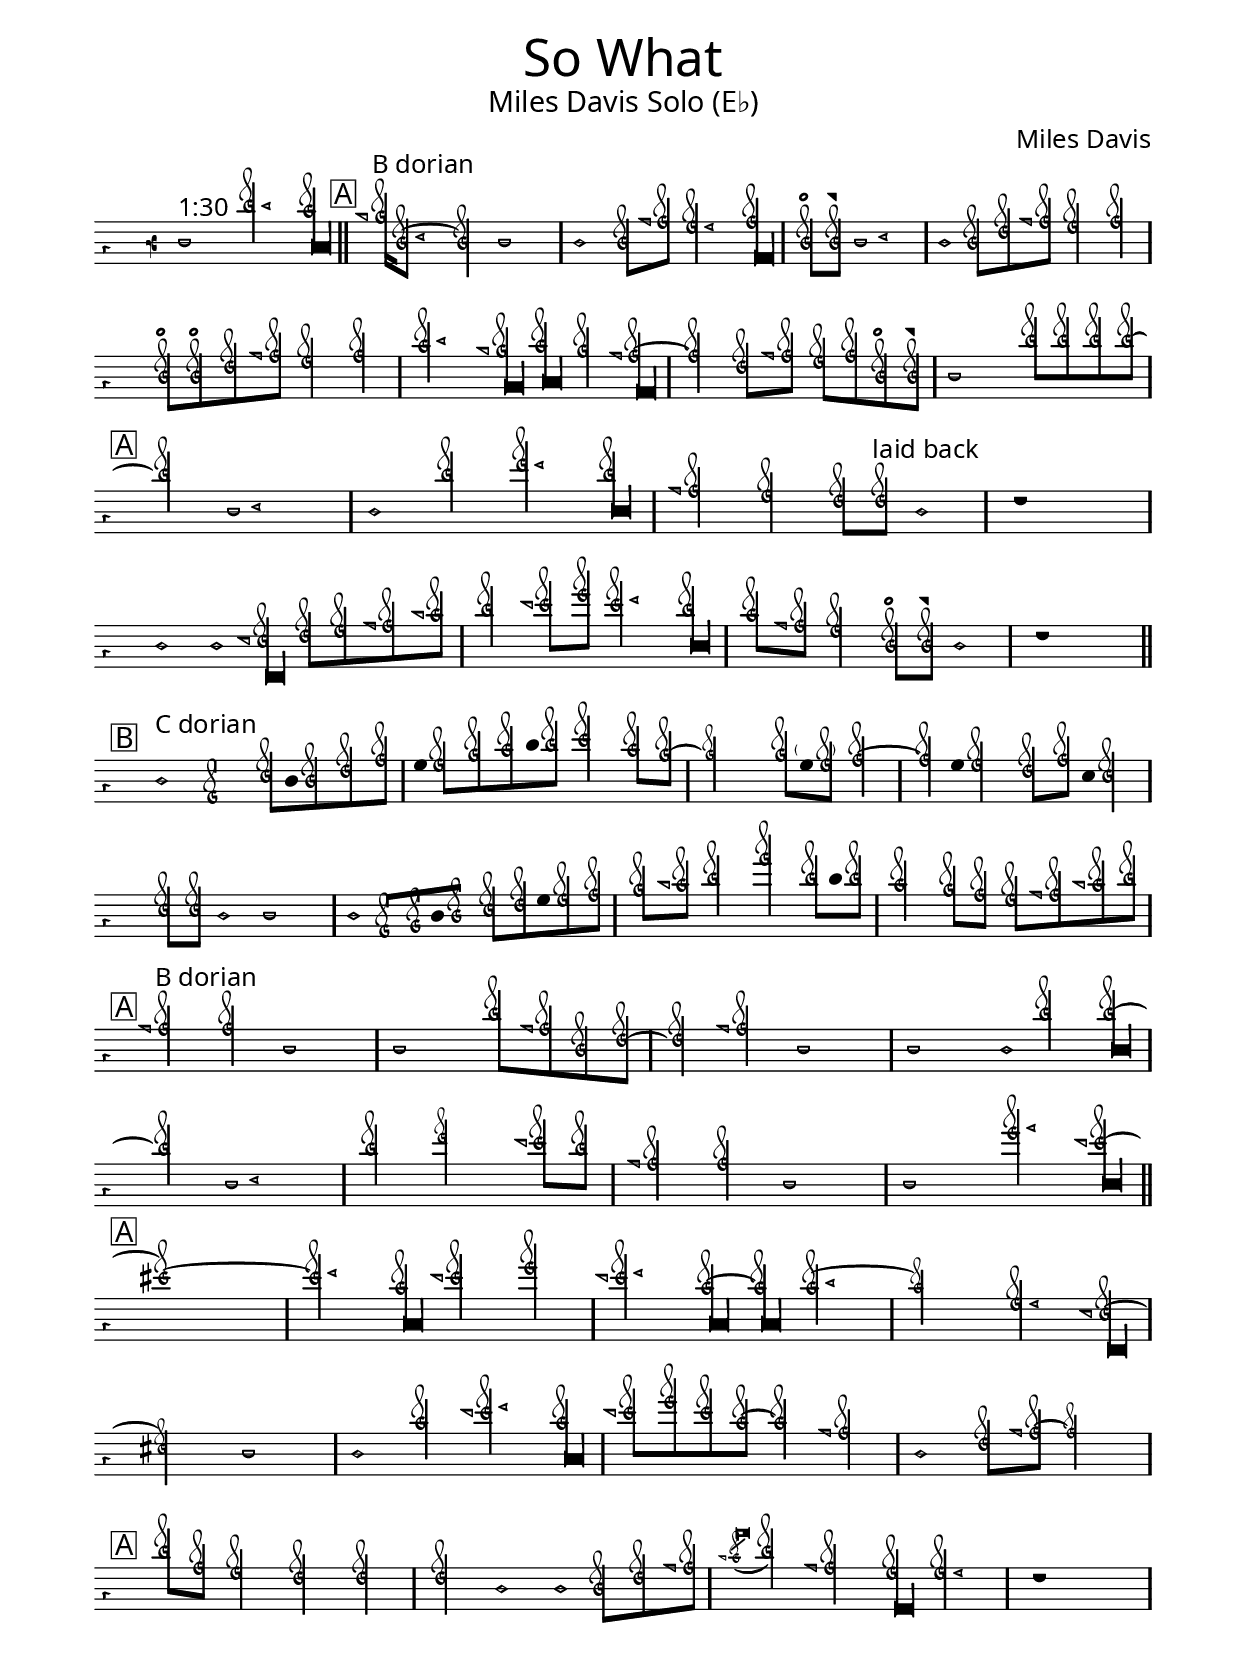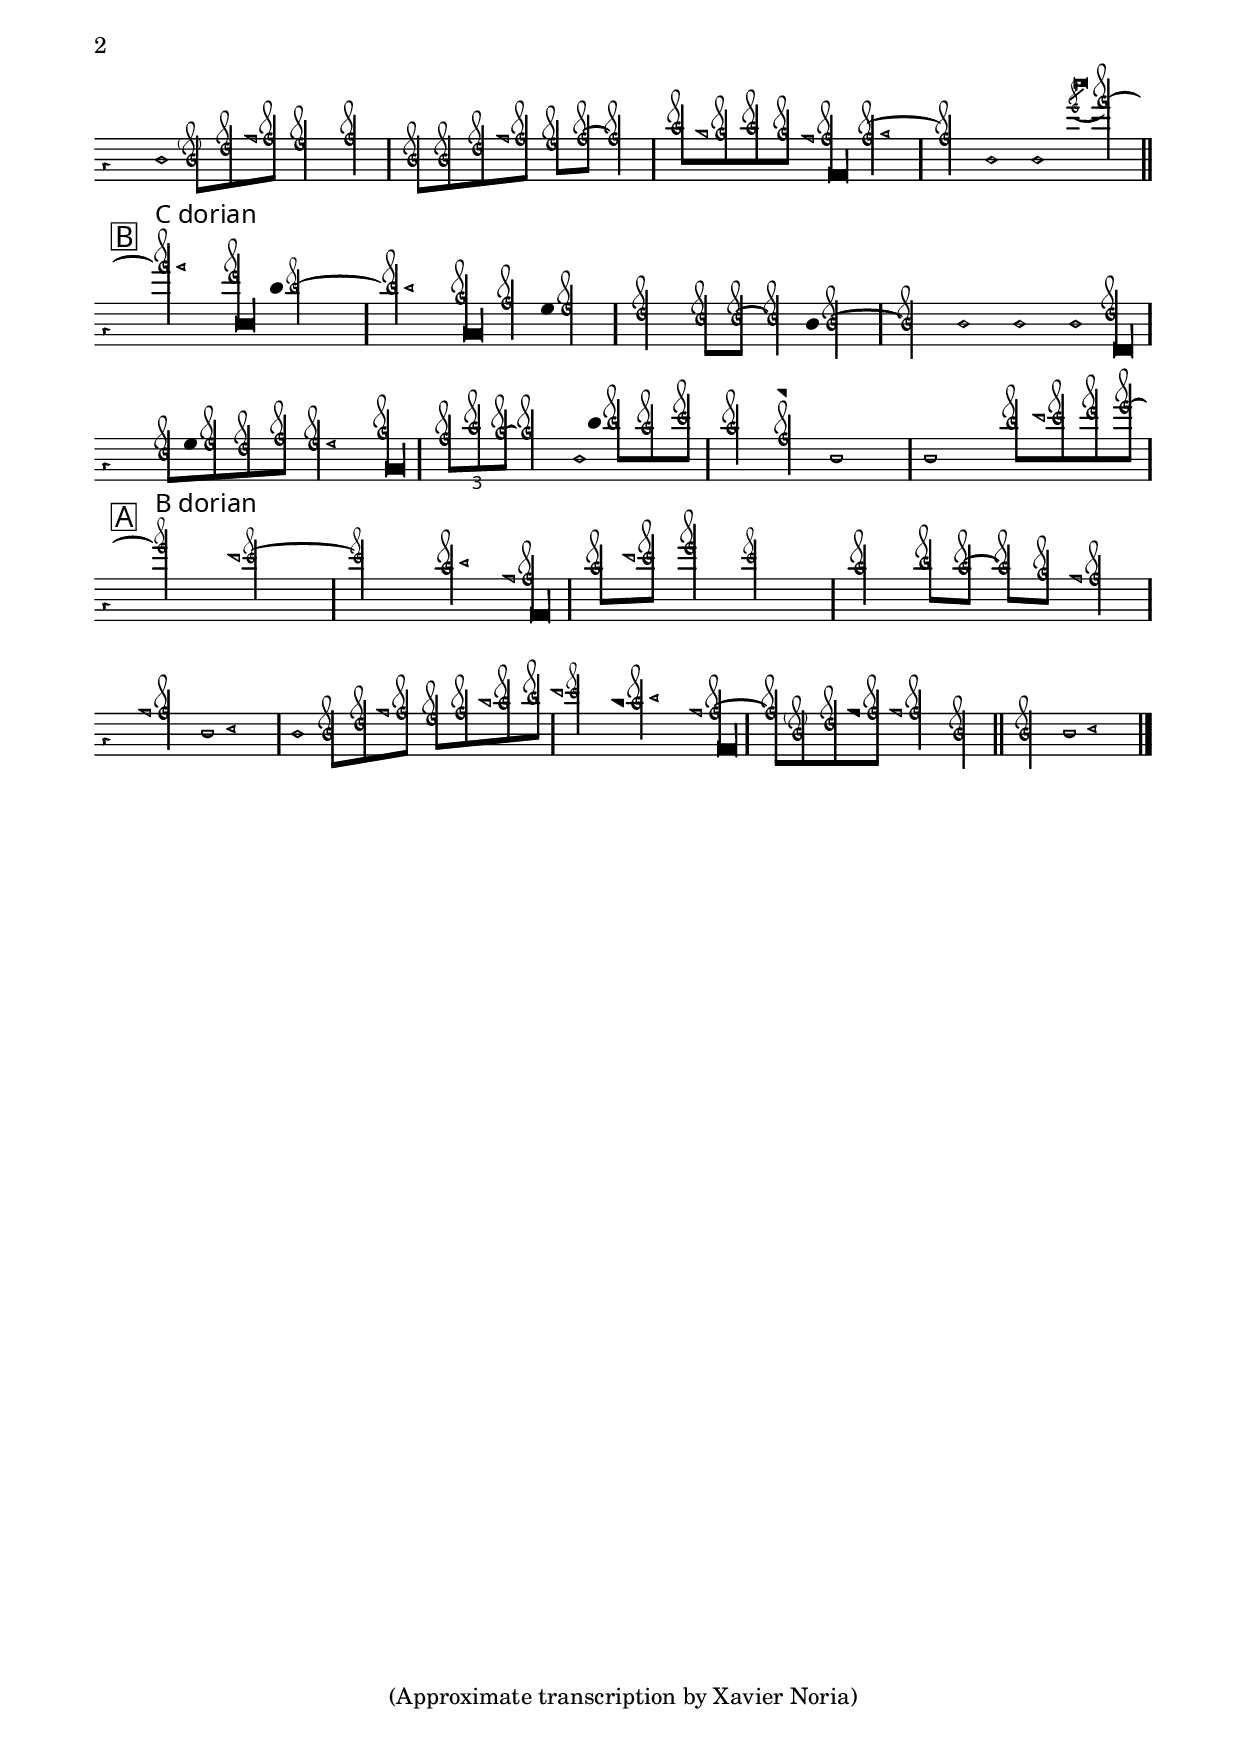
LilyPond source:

\version "2.18.0"

\version "2.16.0"

% preliminary LilyJAZZ version for testing purposes

\paper { indent = #0 }

%***********************************************************************
% MAPPING ALISTS / LOOKUP TABLES
%***********************************************************************

% MAPPING ALIST: GLYPH NAME TO UNICODE CHAR NUMBER =====================
#(define jazz-map '(
    ("noteheads.s0jazz" . #xe191) 
    ("noteheads.s1jazz" . #xe192)
    ("noteheads.s2jazz" . #xe193)
    ("noteheads.s0slashjazz" . #xe19c)
    ("noteheads.s1slashjazz" . #xe19d)
    ("noteheads.s2slashjazz" . #xe19e)
    ("noteheads.s2crossjazz" . #xe1a1)
    ("flags.u3jazz" . #xe21c)
    ("flags.u4jazz" . #xe21d)
    ("flags.u5jazz" . #xe21e)
    ("flags.u6jazz" . #xe21f)
    ("flags.u7jazz" . #xe220)
    ("flags.d3jazz" . #xe221)
    ("flags.d4jazz" . #xe222)
    ("flags.d5jazz" . #xe223)
    ("flags.d6jazz" . #xe224)
    ("flags.d7jazz" . #xe225)
    ("flags.ugracejazz" . #xe226)
    ("flags.dgracejazz" . #xe227)
    ("dots.dot" . #xe131)
    ("accidentals.doublesharpjaz" . #xe126)
    ("accidentals.sharpjazz" . #xe10f)
    ("accidentals.naturaljazz" . #xe117)
    ("accidentals.flatjazz" . #xe11b)
    ("accidentals.flatflatjazz" . #xe124)
    ("accidentals.rightparenjaz" . #xe127)
    ("accidentals.leftparenjazz" . #xe128)
    ("rests.mmendjazz" . #xe0f8)
    ("rests.0jazz" . #xe100)
    ("rests.1jazz" . #xe101)
    ("rests.0ojazz" . #xe102)
    ("rests.1ojazz" . #xe103)
    ("rests.2jazz" . #xe108)
    ("rests.3jazz" . #xe10a)
    ("rests.4jazz" . #xe10b)
    ("rests.5jazz" . #xe10c)
    ("rests.6jazz" . #xe10d)
    ("rests.7jazz" . #xe10e)
    ("clefs.Fjazz" . #xe170)
    ("scripts.ufermatajazz" . #xe132)
    ("scripts.dfermatajazz" . #xe133)
    ("scripts.asteriskjazz" . #xe138)
    ("scripts.sforzatojazz" . #xe13b)
    ("scripts.esprjazz" . #xe13c)
    ("scripts.staccatojazz" . #xe13d)
    ("scripts.tenutojazz" . #xe140)
    ("scripts.uportatojazz" . #xe141)
    ("scripts.dportatojazz" . #xe142)
    ("scripts.umarcatojazz" . #xe143)
    ("scripts.dmarcatojazz" . #xe144)
    ("scripts.openjazz" . #xe145)
    ("scripts.stoppedjazz" . #xe148)
    ("scripts.trilljazz" . #xe14d)
    ("scripts.segnojazz" . #xe153)
    ("scripts.varsegnojazz" . #xe154)
    ("scripts.codajazz" . #xe155)
    ("scripts.varcodajazz" . #xe156)
    ("scripts.trill_elementjazz" . #xe15c)
    ("scripts.trilelementjazz" . #xe15f)
    ("scripts.pralljazz" . #xe160)
    ("scripts.prallpralljazz" . #xe162)
    ("clefs.F_changejazz" . #xe171)
    ("clefs.Gjazz" . #xe172)
    ("clefs.G_changejazz" . #xe173)
    ("timesig.C44jazz" . #xe178)
    ("timesig.C22jazz" . #xe179)
    ("zerojazz" . #x0030)
    ("onejazz" . #x0031)
    ("twojazz" . #x0032)
    ("threejazz" . #x0033)
    ("fourjazz" . #x0034)
    ("fivejazz" . #x0035)
    ("sixjazz" . #x0036)
    ("sevenjazz" . #x0037)
    ("eightjazz" . #x0038)
    ("ninejazz" . #x0039)
    ("Fjazz" . #x0046)
    ("fjazz" . #x0066)
    ("mjazz" . #x006d)
    ("pjazz" . #x0070)
    ("rjazz" . #x0072)
    ("sjazz" . #x0073)
    ("zjazz" . #x007a)))                            

#(define jazz-alteration-glyph-name-alist
  '((0 . "accidentals.naturaljazz")
    (-1/2 . "accidentals.flatjazz")
    (1/2 . "accidentals.sharpjazz")
    (1 . "accidentals.doublesharpjaz")
    (-1 . "accidentals.flatflatjazz")))


%***********************************************************************
%  JAZZ GLYPH ACCESS
%***********************************************************************

#(define-markup-command (jazzchar layout props charnum) (number?)
  "char for jazz characters"
    (interpret-markup layout props
      (markup (#:fontsize 5 #:override '(font-name . "LilyJAZZ") #:char charnum))))

% JAZZGLYPH: REPLACEMENT FOR MUSICGLYPH ================================
#(define-markup-command (jazzglyph layout props glyphname) (string?)
  "musicglyph replacemet for jazz (i. e. non-Feta) characters"
    (let* ((charnum (cdr (assoc glyphname  jazz-map))))
    (interpret-markup layout props
      (markup (#:fontsize 5 #:override '(font-name . "LilyJAZZ") #:char charnum)))))


%***********************************************************************
%  JAZZ CLEFS
%***********************************************************************

#(define (jazz-clef grob)
  "jazz clef stencil"
  (let* ((glyphname (string-append (ly:grob-property grob 'glyph-name) "jazz")))    
    (if (pair? (assoc glyphname jazz-map))
        (grob-interpret-markup grob (markup #:jazzglyph glyphname))
        (ly:clef::print grob))))


%***********************************************************************
% KEY SIGNATURES
%***********************************************************************

#(define (jazz-keysig grob)
  "stencil: jazz key signature (including cancellation)"
  (let* ((altlist (ly:grob-property grob 'alteration-alist))
    (c0pos (ly:grob-property grob 'c0-position))
    (keysig-stencil '()))
    (for-each (lambda (alt) 
         (let* ((alteration (if (grob::has-interface grob 'key-cancellation-interface) 0 (cdr alt)))
         (glyphname (assoc-get alteration jazz-alteration-glyph-name-alist ""))
         (padding (cond
           ((< alteration 0) 0.25)  ; any kind of flat
           ((= alteration 0) 0.05)    ;  natural
           ((< alteration 1) 0.1)    ; sharp (less than double sharp)
           (else -0.4)))                ; double sharp
         (ypos (key-signature-interface::alteration-position (car alt) (cdr alt) c0pos))
         (acc-stencil (grob-interpret-markup grob (markup #:raise (/ ypos 2) #:jazzglyph glyphname))))
         (set! keysig-stencil (ly:stencil-combine-at-edge acc-stencil X RIGHT keysig-stencil padding)))) altlist)
    keysig-stencil))


%***********************************************************************
% TIME SIGNATURE
%***********************************************************************

#(define (jazz-timesig grob)
  (let* ((style (ly:grob-property grob 'style))
         (fraction (ly:grob-property grob 'fraction))
         (glyphname (if (equal? style 'C) 
                (cond 
                   ((equal? fraction '(4 . 4)) "timesig.C44jazz")
                   ((equal? fraction '(2 . 2)) "timesig.C22jazz")
                   (else "")) "")))
    (if (equal? glyphname "")
        (ly:time-signature::print grob)
        (grob-interpret-markup grob (markup #:fontsize -5 #:jazzglyph glyphname)))))


%***********************************************************************
% NOTE HEADS
%***********************************************************************

#(define (jazz-notehead grob)
  "stencil: jazz noteheads"
  (let* ((log (ly:grob-property grob 'duration-log)))
     (set! (ly:grob-property grob 'stem-attachment) '(1.0 . 0.35))
     (grob-interpret-markup grob
      (cond 
         ((<= log 0) (markup #:jazzglyph "noteheads.s0jazz"))
         ((<= log 1) (markup #:jazzglyph "noteheads.s1jazz"))  
	 (else  (markup #:jazzglyph "noteheads.s2jazz"))))))

%***********************************************************************
% FLAGS
%***********************************************************************

#(define (jazz-flag grob)
  "stencil: jazz flags"
   (let* ((stem-grob (ly:grob-parent grob X))
          (log (ly:grob-property stem-grob 'duration-log))
          (dir (ly:grob-property stem-grob 'direction))
          (stem-width (* (ly:staff-symbol-line-thickness grob) (ly:grob-property stem-grob 'thickness)))
          (glyphname (string-append "flags." (if (> dir 0) "u" "d") (number->string log) "jazz"))
          (flag-stencil (grob-interpret-markup grob (markup #:jazzglyph glyphname)))
          (flag-pos (cons (* stem-width -1) 0))
          (stroke-style (ly:grob-property grob 'stroke-style))
          (stroke-stencil (if (equal? stroke-style "grace")
                              (if (equal? dir UP) 
                                  (make-line-stencil 0.15 -0.5 -1.6 0.75 -0.6)
                                  (make-line-stencil 0.15 -0.4 1.6 0.85 0.6))
     ;                             (grob-interpret-markup grob (markup #:jazzglyph "flags.ugracejazz"))
     ;                             (grob-interpret-markup grob (markup #:jazzglyph "flags.dgracejazz")))
                              empty-stencil)))
          (ly:stencil-translate (ly:stencil-add flag-stencil stroke-stencil) flag-pos)))


%***********************************************************************
% DOTS (DURATION)
%***********************************************************************

#(define (jazz-dots grob)
  "stencil: jazz duration dots"
  (let* ((dot-count (ly:grob-property grob 'dot-count)))
     (grob-interpret-markup grob (markup
         (if (>= dot-count 1) (markup #:translate '(0.4 . 0) #:jazzglyph "dots.dot") (markup #:null))
         (if (>= dot-count 2) (markup #:translate '(0.25 . 0) #:jazzglyph "dots.dot") (markup #:null))
         (if (>= dot-count 3) (markup #:translate '(0.25 . 0) #:jazzglyph "dots.dot") (markup #:null))
         (if (>= dot-count 4) (markup #:translate '(0.25 . 0) #:jazzglyph "dots.dot") (markup #:null))
         (if (>= dot-count 5) (markup #:translate '(0.25 . 0) #:jazzglyph "dots.dot") (markup #:null))))))         


%***********************************************************************
% ACCIDENTALS
%***********************************************************************

% ACCIDENTALS (MUSICAL CONTEXT) ========================================
#(define (jazz-accidental grob)
   "stencil: jazz accidentals in front of notes or used as suggestions"
  (let* ((alt (ly:grob-property grob 'alteration))
         (show (if (null? (ly:grob-property grob 'forced)) (if (null? (ly:grob-object grob 'tie)) #t #f ) #t )))
    (if (equal? show #t)
      (grob-interpret-markup grob (markup #:jazzglyph (assoc-get alt jazz-alteration-glyph-name-alist "")))
      (ly:accidental-interface::print grob))))

% CAUTIONARY ACCIDENTALS (MUSICAL CONTEXT) =============================
#(define (jazz-accidental-cautionary grob)
   "stencil: jazz cautionary accidentals in front of notes"
  (let* ((alt (ly:grob-property grob 'alteration)))
    (grob-interpret-markup grob
      (case alt 
         ((1) (markup #:concat (
                     #:translate '(0 . -0.05) #:jazzglyph "accidentals.leftparenjazz" 
                     #:jazzglyph "accidentals.doublesharpjaz"                         
                     #:translate '(0 . 0.05) #:jazzglyph "accidentals.rightparenjaz" )))
         ((1/2) (markup #:concat (
                     #:translate '(0 . -0.1) #:jazzglyph "accidentals.leftparenjazz" 
                     #:jazzglyph "accidentals.sharpjazz"                       
                     #:translate '(0 . 0.3) #:jazzglyph "accidentals.rightparenjaz" )))
         ((0) (markup #:concat (
                     #:translate '(0.1 . 0) #:rotate 5 #:jazzglyph "accidentals.leftparenjazz" 
                     #:jazzglyph "accidentals.naturaljazz"                          
                     #:translate '(0.05 . 0.3) #:rotate 5 #:jazzglyph "accidentals.rightparenjaz" )))
         ((-1/2) (markup #:concat (
                     #:translate '(-0.15 . 0.3) #:jazzglyph "accidentals.leftparenjazz" 
                     #:jazzglyph "accidentals.flatjazz"                                   
                     #:translate '(0 . 0.2) #:jazzglyph "accidentals.rightparenjaz" )))   ;   
         ((-1) (markup #:concat (
                     #:translate '(-0.15 . 0.5) #:jazzglyph "accidentals.leftparenjazz" 
                     #:jazzglyph "accidentals.flatflatjazz"                                  
                     #:translate '(-0.1 . 0.4) #:jazzglyph "accidentals.rightparenjaz" )))))))


%***********************************************************************
% RESTS
%***********************************************************************

#(define (jazz-rest grob)
  (let* ((duration (ly:grob-property grob 'duration-log))
         (glyphname (string-append "rests." (number->string duration) "jazz")))
      (grob-interpret-markup grob (markup #:jazzglyph glyphname))))


%***********************************************************************
% DYNAMICS
%***********************************************************************

  sfpp = #(make-dynamic-script  "sfpp" )
% re-defined because of spefilal f with horizontal bar for ligatures/grouping:
  ff = #(make-dynamic-script  "FF" )
  fff = #(make-dynamic-script  "FFF" )
  ffff = #(make-dynamic-script  "FFFF" )
  fffff = #(make-dynamic-script  "FFFFF" )

% to do: make reversible for \jazzOff
#(define-markup-command (dynamic layout props arg)
  (markup?)
  #:category font
  "Use jazz instead of feta for dynamic markup font."
  (interpret-markup layout props (markup #:fontsize 5 #:override '(font-name . "LilyJAZZ") arg)))



%***********************************************************************
% ACCENTS
%***********************************************************************

#(define (jazz-articulation grob)
  (let* ((dir (ly:grob-property grob 'direction))
           (var (ly:grob-property grob 'script-stencil))
           (glyphname (if (= dir DOWN) (car (cdr var)) (cdr (cdr var))))
           (jazzchar (assoc-get (string-append "scripts." glyphname "jazz") jazz-map 0 )))
     (if (> jazzchar 0) 
         (grob-interpret-markup grob (markup #:jazzchar jazzchar))
         (ly:script-interface::print grob))))


fermataMarkup =
#(make-music 'MultiMeasureTextEvent
             'tweaks (list
                      ;; Set the 'text based on the 'direction
                      (cons 'text (lambda (grob)
                                    (if (eq? (ly:grob-property grob 'direction) DOWN)
                                        (markup #:concat (" " #:jazzglyph "scripts.dfermatajazz"))
                                        (markup #:concat (" " #:jazzglyph "scripts.ufermatajazz")))))
                      (cons 'outside-staff-priority 40)
                      (cons 'outside-staff-padding 0)))


makeUnpurePureContainer =
        #(ly:make-unpure-pure-container
       ly:grob::stencil-height
       (lambda (grob start end) (ly:grob::stencil-height grob)))  


jazzOn = {
  \override Staff.Clef #'stencil = #jazz-clef
  \override Score.BarNumber #'stencil = ##f
  
  \override Staff.KeySignature #'stencil = #jazz-keysig
  \override Staff.KeyCancellation #'stencil = #jazz-keysig

  \override Staff.TimeSignature #'stencil = #jazz-timesig
  
  \override Staff.NoteHead #'stencil = #jazz-notehead  
  \override Staff.NoteHead #'Y-extent = \makeUnpurePureContainer
  
  \override Staff.Stem #'thickness = #2
  \override Staff.Beam #'beam-thickness = #0.55
  \override Staff.Flag #'stencil = #jazz-flag
  \override Staff.Flag #'Y-extent = \makeUnpurePureContainer

  \override Staff.Dots #'stencil = #jazz-dots
  \override Staff.Accidental #'stencil = #jazz-accidental
  \override Staff.Accidental #'Y-extent = \makeUnpurePureContainer
  
  \override Staff.AccidentalCautionary #'stencil = #jazz-accidental-cautionary
  \override Staff.AccidentalCautionary #'Y-extent = \makeUnpurePureContainer

  \override Staff.AccidentalSuggestion #'stencil = #jazz-accidental
  \override Staff.AccidentalSuggestion #'Y-extent = \makeUnpurePureContainer
        
  \override Staff.Script #'stencil = #jazz-articulation        
  
  \override Staff.Rest #'stencil = #jazz-rest
  \override Staff.Slur #'thickness = #2.5
  \override Staff.Tie #'thickness = #2.5
  \override Staff.BarLine #'hair-thickness = #3  
  \override Score.BarNumber #'font-name = #"LilyJAZZ Text"

  \override Staff.TimeSignature #'font-name = #"LilyJAZZ"
  \override Staff.TimeSignature #'font-size = #5
  
  \override Staff.DynamicText #'font-name = #"LilyJAZZ"
  \override Staff.DynamicText #'font-size = #6

  \override Score.RehearsalMark #'font-name = #"LilyJAZZ Text"
  \override Score.MetronomeMark #'font-name = #"LilyJAZZ Text"

  \override Staff.TextScript #'font-name = #"LilyJAZZ Text"   
  \override Staff.TextScript #'font-size = #1

  \override Staff.InstrumentName #'font-name = #"LilyJAZZ Text"   
  
  \override Staff.TupletNumber #'font-name = "LilyJAZZ Text"
  \override Staff.TupletBracket #'thickness = #1.5
  
  \override Score.VoltaBracket #'font-name = #"LilyJAZZ Text"
  \override Score.VoltaBracket #'font-size = #0
  \override Score.VoltaBracket #'thickness = #2
}

jazzOff = {
  \revert Staff.Clef #'stencil
  
  \revert Staff.KeySignature #'stencil
  \revert Staff.KeyCancellation #'stenci
  
  \revert Staff.TimeSignature #'stencil

  \revert Staff.NoteHead #'stencil
  \revert Staff.NoteHead #'Y-extent
  \revert Staff.Stem #'thickness
  \revert Staff.Beam #'beam-thickness
  \revert Staff.Flag #'stencil
  \revert Staff.Dots #'stencil
  \revert Staff.Accidental #'stencil
  \revert Staff.AccidentalCautionary #'stencil
  \revert Staff.AccidentalSuggestion #'stencil
  \revert Staff.Script #'stencil 
  \revert Staff.Rest #'stencil
  \revert Staff.Slur #'thickness 
  \revert Staff.Tie #'thickness
  \revert Staff.BarLine #'hair-thickness
  \revert Score.BarNumber #'font-name
  \revert Staff.TimeSignature #'font-name
  \revert Staff.TimeSignature #'font-size
  \revert Staff.DynamicText #'font-name
  \revert Staff.DynamicText #'font-size
  \revert Score.RehearsalMark #'font-name
  \revert Score.MetronomeMark #'font-name
  \revert Staff.TextScript #'font-name  
  \revert Staff.TextScript #'font-size
  \revert Staff.InstrumentName #'font-name   
  \revert Staff.TupletNumber #'font-name
  \revert Staff.TupletBracket #'thickness
  \revert Score.VoltaBracket #'font-name
  \revert Score.VoltaBracket #'font-size
  \revert Score.VoltaBracket #'thickness
}




\include "../shared/common.ly"

\header {
  title    = \markup { \fontsize #3 \override #'(font-name . "LilyJAZZ Text") "So What" }
  subtitle = \markup { \fontsize #1 \override #'(font-name . "LilyJAZZ Text") "Miles Davis Solo (E♭)" }
  composer = \markup { \fontsize #1 \override #'(font-name . "LilyJAZZ Text") "Miles Davis" }
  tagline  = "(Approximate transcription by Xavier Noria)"
}

melody = \relative c''' {
  \jazzOn

  \clef treble
  \time 4/4

  \set Score.markFormatter = #format-mark-box-alphabet

  r2^"1:30" b4. a8 \bar "||"
  \mark \default
  gs16^"B dorian" b,8. ~ b4 r2 | r4 b8 fs'8 e4. fs8  | b,8-- b8-. r2. | r8 b8 d8 fs8 e4 fs4 | \break
  b,8-- b8-- d8 fs8 e4 fs4 | a4. gs8 a8 gs4 fs8 ~ | fs4 d8 fs8 e8 fs8 b,8-- b8-. | r2 b'8 b8 b8 b8 ~ | \break

  \mark #1
  b4 r2. | r4 b4 d4. b8 | fs4 e4 d8 d8^"laid back" r4 | r1 \break
  r4 r8 cs8 d8 e8 fs8 as8 | b4 cs8 e8 cs4. b8 | a8 fs8 e4 b8-- b8-. r4 | r1 \bar "||" \break

  \mark \default
  r4^"C dorian" f4 c'8 bf8 d8 f8 | ef8 g8 a8 bf8 c4 a8 g8 ~ | g2 g8 \parenthesize ef8 f4 ~ | f4 ef4 d8 f8 cf4 | \break
  c8 c8 r4 r2 | r8 f,8 g8 bf8 c8 d8 ef8 f8 | g8 as8 b4 f'4 b,8 bf8  | a4 g8 f8 e8 fs8 as8 b8 | \break

  \mark #1
  fs4^"B dorian" fs4 r2 | r2 b8 fs8 b,8 d8 ~ | d4 fs4 r2 | r2 r8 b4 b8 ~ | \break
  b4 r2. | b4 d2 cs8 b8 | fs4 fs4 r2 | r2 e'4. cs8 ~ \bar "||" | \break

  \mark #1
  cs1 ~ | cs4. a8 cs4 e4 | cs4. a8 ~ a8 a4. ~ | a2 e4. cs8 ~ | \break
  cs2 r2 | r4 a'4 cs4. a8 | cs8 e8 cs8 a8 ~ a4 fs4 | r4 d8 fs8 ~ fs2 | \break

  \mark #1
  b8 f8 e4 d4 d4 | d4 r4 r8 b8 d8 fs8 | \acciaccatura as8 b4 fs4 e8 e4. | r1 | \break
  r8 \parenthesize b8 d8 fs8 e4 fs4 | b,8 b8 d8 fs8 e8 fs8 ~ fs4 | a8 gs8 a8 gs8 fs8 fs4. ~ | fs4 r4 r4 \acciaccatura e'8 f4 ~ \bar "||" | \break

  \mark #2
  f4.^"C dorian" d8 bf2 ~ | bf4. g8 f4 ef4 | d4 c8 c8 ~ c4 bf4 ~ | bf4 r4 r4 r8 d8 | \break
  c8 ef8 d8 f8 ef4. g8 | \times 2/3 { f8 a8 g8 ~ } g4 r8 bf8 a8 c8 | a4 f4-. r2 | r2 b8 cs8 d8 e8 ~ | \break

  \mark #1
  e2^"B dorian" cs2 ~ | cs2 a4. fs8 | a8 cs8 e4 cs2 | a4 b8 a8 ~ a8 g8 fs4 | \break
  fs4 r2. | r8 b,8 d8 fs8 e8 fs8 as8 b8 | cs2 a!4. fs8 ~ | fs8 \parenthesize b,8 d8 f8 fs4 b,4 \bar "||" | b4 r2. \bar "|." \break
}

\score {
  { \melody }
}
